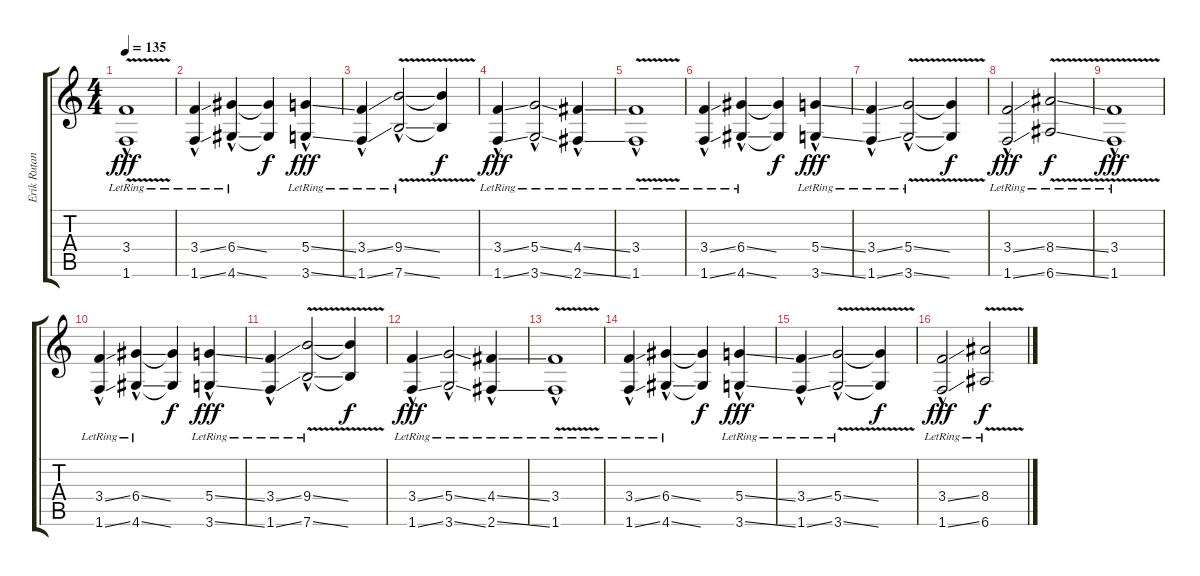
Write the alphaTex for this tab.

\track ("Erik Rutan" "Erik Rutan") {instrument distortionguitar}
\staff {score tabs}
\tuning (E4 B3 G3 D3 A2 E2) {hide}
\ts (4 4)
\tempo 135
\clef g2
\ks c
(3.4{v hac lr} 1.6{v hac lr}).1{dy fff volume 14 instrument distortionguitar} |
(3.4{ss hac lr} 1.6{ss hac lr}).4 (6.4{ss hac lr} 4.6{ss hac lr}).4 (6.4{t} 4.6{t}).4{dy f} (5.4{ss hac lr} 3.6{ss hac lr}).4{dy fff} |
(3.4{ss hac lr} 1.6{ss hac lr}).4 (9.4{v ss hac lr} 7.6{v ss hac lr}).2 (9.4{t} 7.6{t}).4{dy f} |
(3.4{ss hac lr} 1.6{ss hac lr}).4{dy fff} (5.4{ss hac lr} 3.6{ss hac lr}).2 (4.4{ss hac lr} 2.6{ss hac lr}).4 |
(3.4{v hac lr} 1.6{v hac lr}).1 |
(3.4{ss hac lr} 1.6{ss hac lr}).4 (6.4{ss hac lr} 4.6{ss hac lr}).4 (6.4{t} 4.6{t}).4{dy f} (5.4{ss hac lr} 3.6{ss hac lr}).4{dy fff} |
(3.4{ss hac lr} 1.6{ss hac lr}).4 (5.4{v ss hac lr} 3.6{v ss hac lr}).2 (5.4{t} 3.6{t}).4{dy f} |
(3.4{ss hac lr} 1.6{ss hac lr}).2{dy fff} (8.4{v ss lr} 6.6{v ss lr}).2{dy f} |
(3.4{v hac lr} 1.6{v hac lr}).1{dy fff} |
(3.4{ss hac lr} 1.6{ss hac lr}).4 (6.4{ss hac lr} 4.6{ss hac lr}).4 (6.4{t} 4.6{t}).4{dy f} (5.4{ss hac lr} 3.6{ss hac lr}).4{dy fff} |
(3.4{ss hac lr} 1.6{ss hac lr}).4 (9.4{v ss hac lr} 7.6{v ss hac lr}).2 (9.4{t} 7.6{t}).4{dy f} |
(3.4{ss hac lr} 1.6{ss hac lr}).4{dy fff} (5.4{ss hac lr} 3.6{ss hac lr}).2 (4.4{ss hac lr} 2.6{ss hac lr}).4 |
(3.4{v hac lr} 1.6{v hac lr}).1 |
(3.4{ss hac lr} 1.6{ss hac lr}).4 (6.4{ss hac lr} 4.6{ss hac lr}).4 (6.4{t} 4.6{t}).4{dy f} (5.4{ss hac lr} 3.6{ss hac lr}).4{dy fff} |
(3.4{ss hac lr} 1.6{ss hac lr}).4 (5.4{v ss hac lr} 3.6{v ss hac lr}).2 (5.4{t} 3.6{t}).4{dy f} |
(3.4{ss hac lr} 1.6{ss hac lr}).2{dy fff} (8.4{v lr} 6.6{v ss lr}).2{dy f}
